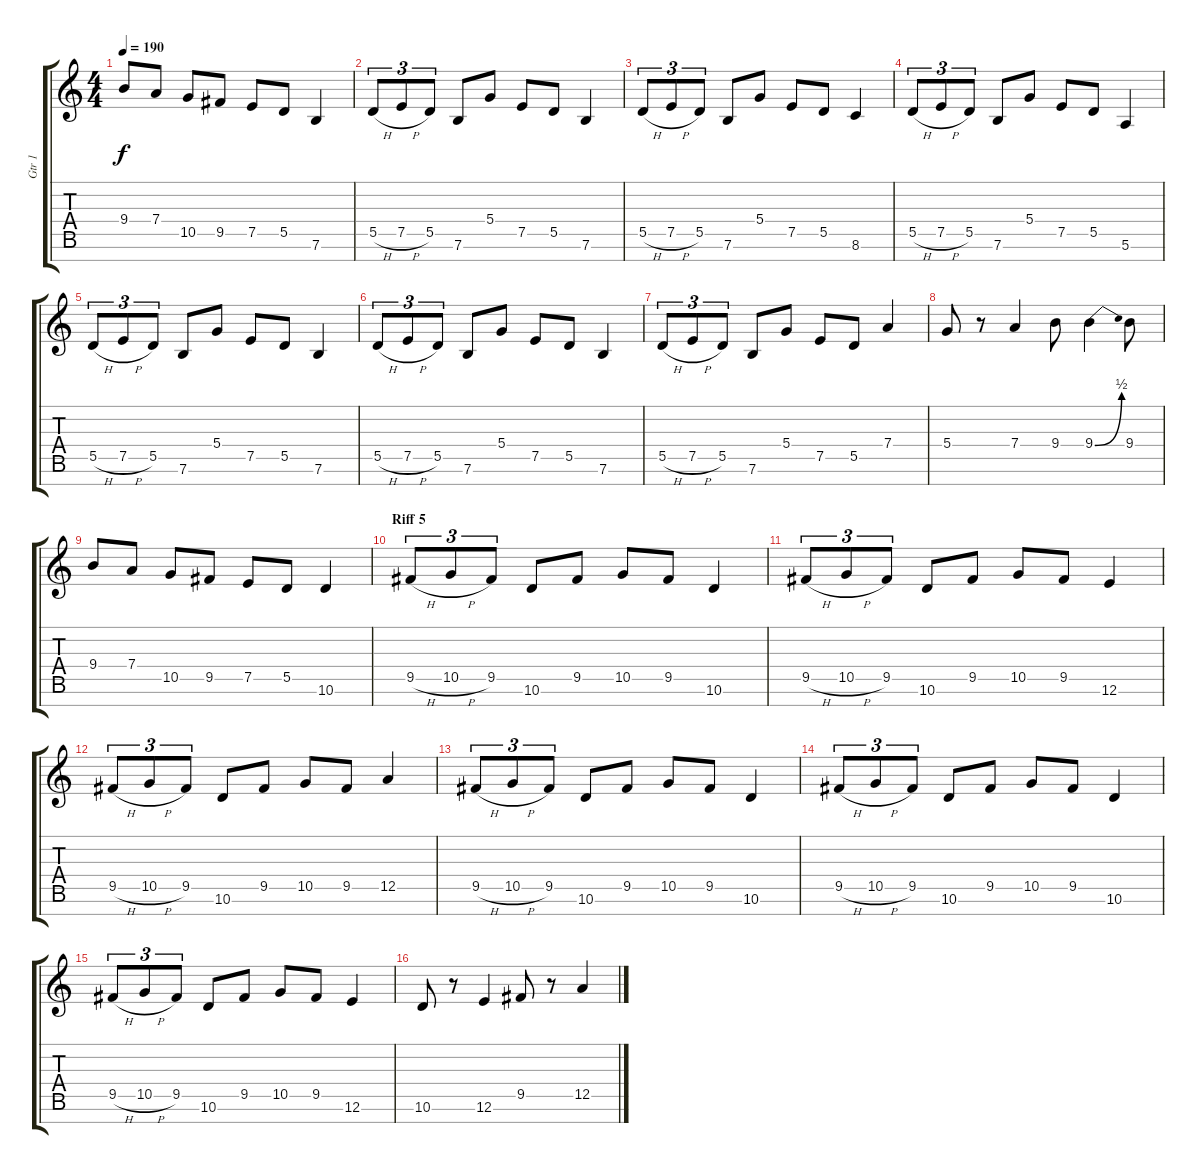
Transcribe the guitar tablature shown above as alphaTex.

\track ("Gtr 1" "Gtr 1") {instrument distortionguitar}
\staff {score tabs}
\tuning (E4 B3 G3 D3 A2 E2 B1) {hide}
\ts (4 4)
\tempo 190
\clef g2
\ks c
9.4.8{dy f} 7.4.8 10.5.8 9.5.8 7.5.8 5.5.8 7.6.4 |
5.5{h}.8{tu (3 2)} 7.5{h}.8{tu (3 2)} 5.5.8{tu (3 2)} 7.6.8 5.4.8 7.5.8 5.5.8 7.6.4 |
5.5{h}.8{tu (3 2)} 7.5{h}.8{tu (3 2)} 5.5.8{tu (3 2)} 7.6.8 5.4.8 7.5.8 5.5.8 8.6.4 |
5.5{h}.8{tu (3 2)} 7.5{h}.8{tu (3 2)} 5.5.8{tu (3 2)} 7.6.8 5.4.8 7.5.8 5.5.8 5.6.4 |
5.5{h}.8{tu (3 2)} 7.5{h}.8{tu (3 2)} 5.5.8{tu (3 2)} 7.6.8 5.4.8 7.5.8 5.5.8 7.6.4 |
5.5{h}.8{tu (3 2)} 7.5{h}.8{tu (3 2)} 5.5.8{tu (3 2)} 7.6.8 5.4.8 7.5.8 5.5.8 7.6.4 |
5.5{h}.8{tu (3 2)} 7.5{h}.8{tu (3 2)} 5.5.8{tu (3 2)} 7.6.8 5.4.8 7.5.8 5.5.8 7.4.4 |
5.4.8 r.8 7.4.4 9.4.8 9.4{be (bend 0 0 60 2)}.4 9.4.8 |
9.4.8 7.4.8 10.5.8 9.5.8 7.5.8 5.5.8 10.6.4 |
\section ("" "Riff 5")
9.5{h}.8{tu (3 2)} 10.5{h}.8{tu (3 2)} 9.5.8{tu (3 2)} 10.6.8 9.5.8 10.5.8 9.5.8 10.6.4 |
9.5{h}.8{tu (3 2)} 10.5{h}.8{tu (3 2)} 9.5.8{tu (3 2)} 10.6.8 9.5.8 10.5.8 9.5.8 12.6.4 |
9.5{h}.8{tu (3 2)} 10.5{h}.8{tu (3 2)} 9.5.8{tu (3 2)} 10.6.8 9.5.8 10.5.8 9.5.8 12.5.4 |
9.5{h}.8{tu (3 2)} 10.5{h}.8{tu (3 2)} 9.5.8{tu (3 2)} 10.6.8 9.5.8 10.5.8 9.5.8 10.6.4 |
9.5{h}.8{tu (3 2)} 10.5{h}.8{tu (3 2)} 9.5.8{tu (3 2)} 10.6.8 9.5.8 10.5.8 9.5.8 10.6.4 |
9.5{h}.8{tu (3 2)} 10.5{h}.8{tu (3 2)} 9.5.8{tu (3 2)} 10.6.8 9.5.8 10.5.8 9.5.8 12.6.4 |
10.6.8 r.8 12.6.4 9.5.8 r.8 12.5.4
